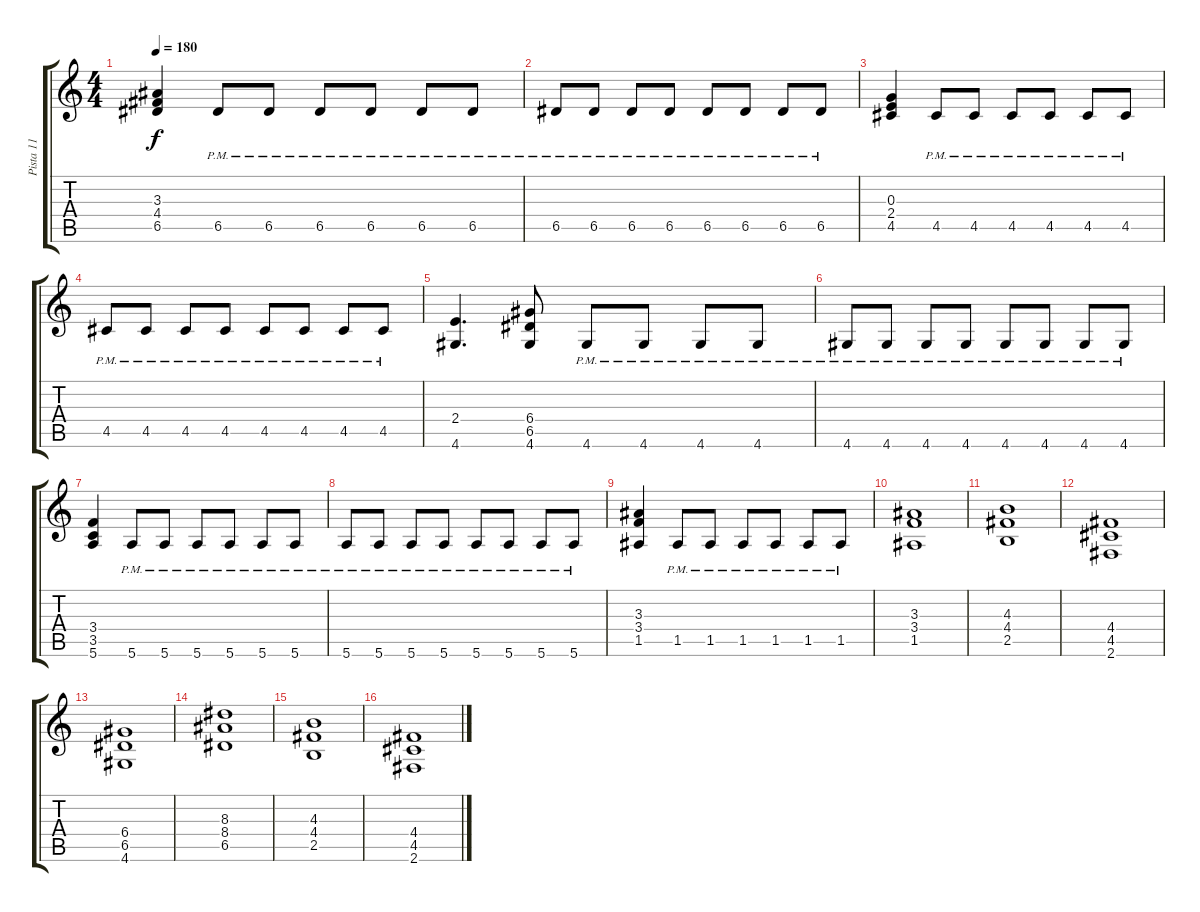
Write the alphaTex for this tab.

\track ("Pista 11" "Pista 11") {instrument distortionguitar}
\staff {score tabs}
\tuning (E4 B3 G3 D3 A2 E2) {hide}
\ts (4 4)
\tempo 180
\clef g2
\ks c
(3.3 4.4 6.5).4{dy f} 6.5{pm}.8 6.5{pm}.8 6.5{pm}.8 6.5{pm}.8 6.5{pm}.8 6.5{pm}.8 |
6.5{pm}.8 6.5{pm}.8 6.5{pm}.8 6.5{pm}.8 6.5{pm}.8 6.5{pm}.8 6.5{pm}.8 6.5{pm}.8 |
(0.3 2.4 4.5).4 4.5{pm}.8 4.5{pm}.8 4.5{pm}.8 4.5{pm}.8 4.5{pm}.8 4.5{pm}.8 |
4.5{pm}.8 4.5{pm}.8 4.5{pm}.8 4.5{pm}.8 4.5{pm}.8 4.5{pm}.8 4.5{pm}.8 4.5{pm}.8 |
(2.4 4.6).4{d} (6.4 6.5 4.6).8 4.6{pm}.8 4.6{pm}.8 4.6{pm}.8 4.6{pm}.8 |
4.6{pm}.8 4.6{pm}.8 4.6{pm}.8 4.6{pm}.8 4.6{pm}.8 4.6{pm}.8 4.6{pm}.8 4.6{pm}.8 |
(3.4 3.5 5.6).4 5.6{pm}.8 5.6{pm}.8 5.6{pm}.8 5.6{pm}.8 5.6{pm}.8 5.6{pm}.8 |
5.6{pm}.8 5.6{pm}.8 5.6{pm}.8 5.6{pm}.8 5.6{pm}.8 5.6{pm}.8 5.6{pm}.8 5.6{pm}.8 |
(3.3 3.4 1.5).4 1.5{pm}.8 1.5{pm}.8 1.5{pm}.8 1.5{pm}.8 1.5{pm}.8 1.5{pm}.8 |
(3.3 3.4 1.5).1 |
(4.3 4.4 2.5).1 |
(4.4 4.5 2.6).1 |
(6.4 6.5 4.6).1 |
(8.3 8.4 6.5).1 |
(4.3 4.4 2.5).1 |
(4.4 4.5 2.6).1
